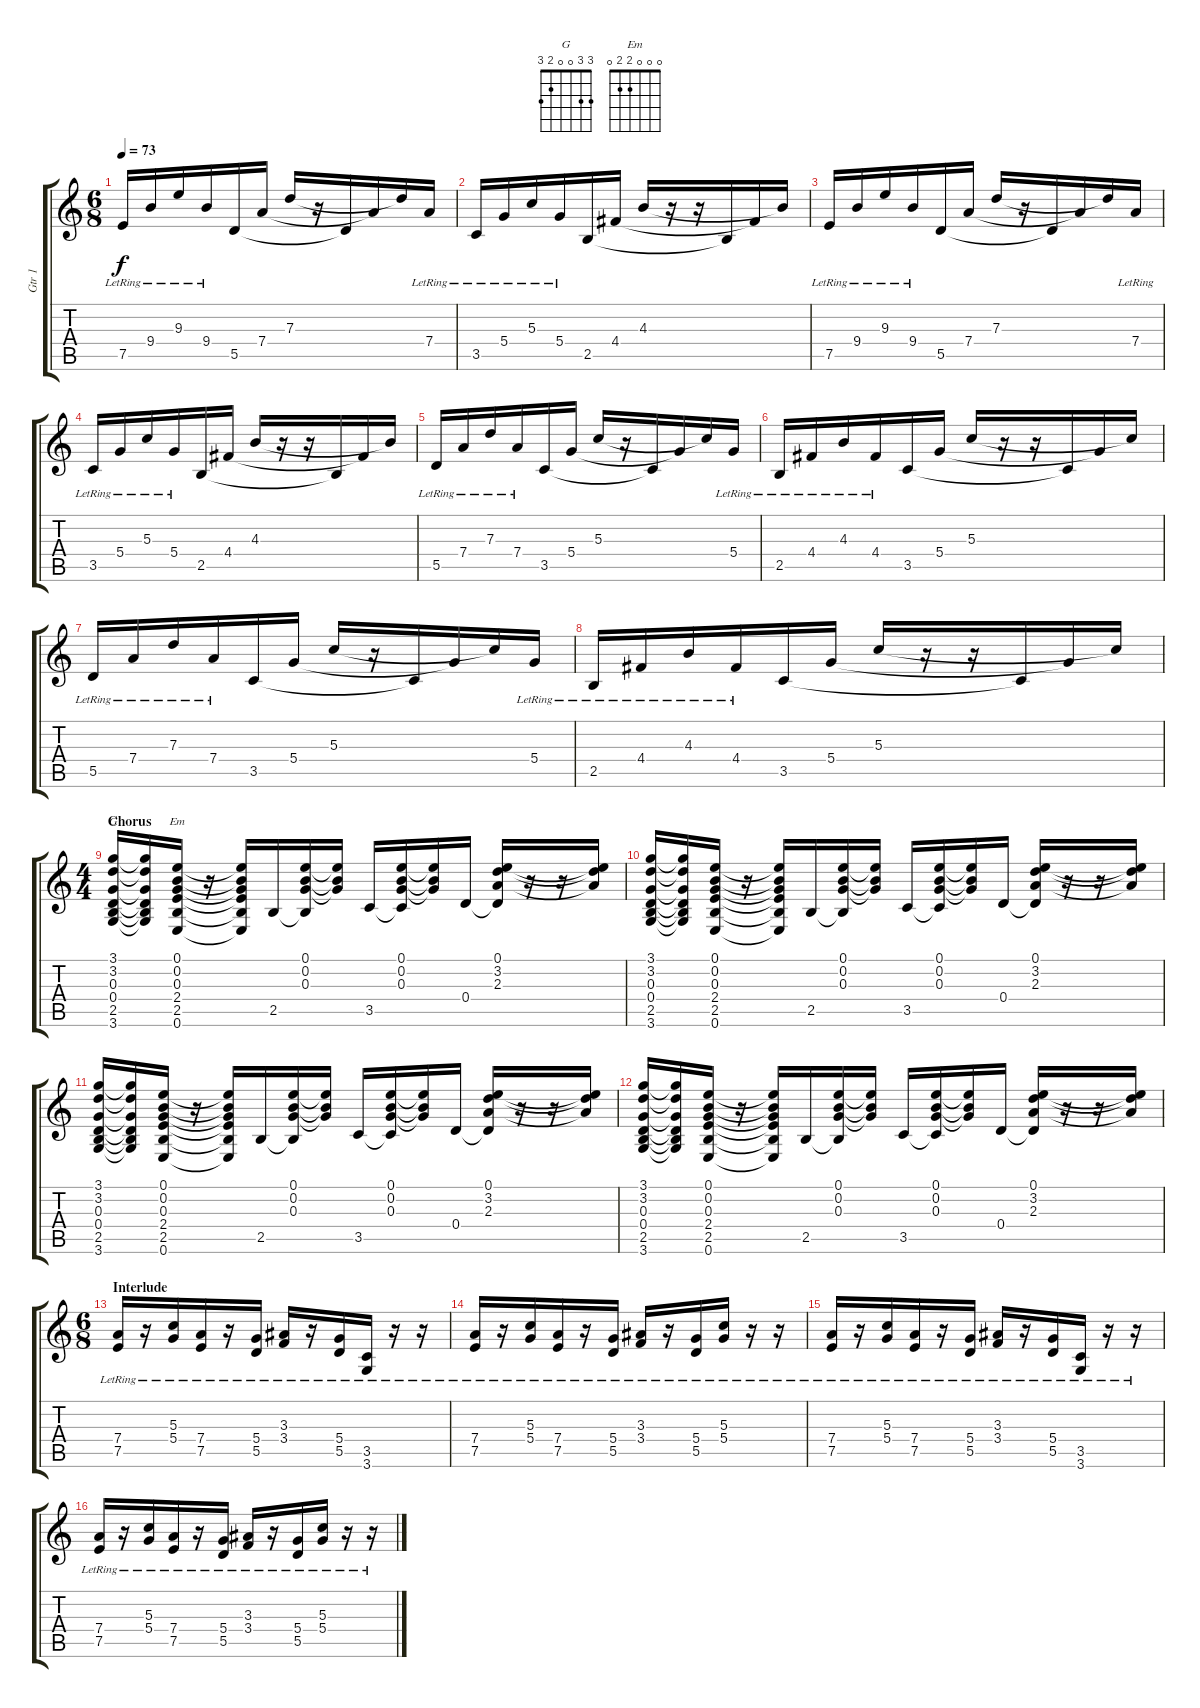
\track ("Gtr 1" "Gtr 1") {instrument overdrivenguitar}
\staff {score tabs}
\tuning (E4 B3 G3 D3 A2 E2) {hide}
\chord ("G" 3 3 0 0 2 3)
\chord ("Em" 0 0 0 2 2 0)
\ts (6 8)
\tempo 73
\clef g2
\ks c
7.5{lr}.16{dy f} 9.4{lr}.16 9.3{lr}.16 9.4{lr}.16 5.5.16 7.4.16 7.3.16 r.16 5.5{t}.16 7.4{t}.16 7.3{t}.16 7.4{lr}.16 |
3.5{lr}.16 5.4{lr}.16 5.3{lr}.16 5.4{lr}.16 2.5.16 4.4.16 4.3.16 r.16 r.16 2.5{t}.16 4.4{t}.16 4.3{t}.16 |
7.5{lr}.16 9.4{lr}.16 9.3{lr}.16 9.4{lr}.16 5.5.16 7.4.16 7.3.16 r.16 5.5{t}.16 7.4{t}.16 7.3{t}.16 7.4{lr}.16 |
3.5{lr}.16 5.4{lr}.16 5.3{lr}.16 5.4{lr}.16 2.5.16 4.4.16 4.3.16 r.16 r.16 2.5{t}.16 4.4{t}.16 4.3{t}.16 |
5.5{lr}.16 7.4{lr}.16 7.3{lr}.16 7.4{lr}.16 3.5.16 5.4.16 5.3.16 r.16 3.5{t}.16 5.4{t}.16 5.3{t}.16 5.4{lr}.16 |
2.5{lr}.16 4.4{lr}.16 4.3{lr}.16 4.4{lr}.16 3.5.16 5.4.16 5.3.16 r.16 r.16 3.5{t}.16 5.4{t}.16 5.3{t}.16 |
5.5{lr}.16 7.4{lr}.16 7.3{lr}.16 7.4{lr}.16 3.5.16 5.4.16 5.3.16 r.16 3.5{t}.16 5.4{t}.16 5.3{t}.16 5.4{lr}.16 |
2.5{lr}.16 4.4{lr}.16 4.3{lr}.16 4.4{lr}.16 3.5.16 5.4.16 5.3.16 r.16 r.16 3.5{t}.16 5.4{t}.16 5.3{t}.16 |
\ts (4 4)
\section ("" "Chorus")
(3.1 3.2 0.3 0.4 2.5 3.6).16{ch "G"} (3.1{t} 3.2{t} 0.3{t} 0.4{t} 2.5{t} 3.6{t}).16 (0.1 0.2 0.3 2.4 2.5 0.6).16{ch "Em"} r.16 (0.1{t} 0.2{t} 0.3{t} 2.4{t} 2.5{t} 0.6{t}).16 2.5.16 (0.1 0.2 0.3 2.5{t}).16 (0.1{t} 0.2{t} 0.3{t}).16 3.5.16 (0.1 0.2 0.3 3.5{t}).16 (0.1{t} 0.2{t} 0.3{t}).16 0.4.16 (0.1 3.2 2.3 0.4{t}).16 r.16 r.16 (0.1{t} 3.2{t} 2.3{t}).16 |
(3.1 3.2 0.3 0.4 2.5 3.6).16 (3.1{t} 3.2{t} 0.3{t} 0.4{t} 2.5{t} 3.6{t}).16 (0.1 0.2 0.3 2.4 2.5 0.6).16 r.16 (0.1{t} 0.2{t} 0.3{t} 2.4{t} 2.5{t} 0.6{t}).16 2.5.16 (0.1 0.2 0.3 2.5{t}).16 (0.1{t} 0.2{t} 0.3{t}).16 3.5.16 (0.1 0.2 0.3 3.5{t}).16 (0.1{t} 0.2{t} 0.3{t}).16 0.4.16 (0.1 3.2 2.3 0.4{t}).16 r.16 r.16 (0.1{t} 3.2{t} 2.3{t}).16 |
(3.1 3.2 0.3 0.4 2.5 3.6).16 (3.1{t} 3.2{t} 0.3{t} 0.4{t} 2.5{t} 3.6{t}).16 (0.1 0.2 0.3 2.4 2.5 0.6).16 r.16 (0.1{t} 0.2{t} 0.3{t} 2.4{t} 2.5{t} 0.6{t}).16 2.5.16 (0.1 0.2 0.3 2.5{t}).16 (0.1{t} 0.2{t} 0.3{t}).16 3.5.16 (0.1 0.2 0.3 3.5{t}).16 (0.1{t} 0.2{t} 0.3{t}).16 0.4.16 (0.1 3.2 2.3 0.4{t}).16 r.16 r.16 (0.1{t} 3.2{t} 2.3{t}).16 |
(3.1 3.2 0.3 0.4 2.5 3.6).16 (3.1{t} 3.2{t} 0.3{t} 0.4{t} 2.5{t} 3.6{t}).16 (0.1 0.2 0.3 2.4 2.5 0.6).16 r.16 (0.1{t} 0.2{t} 0.3{t} 2.4{t} 2.5{t} 0.6{t}).16 2.5.16 (0.1 0.2 0.3 2.5{t}).16 (0.1{t} 0.2{t} 0.3{t}).16 3.5.16 (0.1 0.2 0.3 3.5{t}).16 (0.1{t} 0.2{t} 0.3{t}).16 0.4.16 (0.1 3.2 2.3 0.4{t}).16 r.16 r.16 (0.1{t} 3.2{t} 2.3{t}).16 |
\ts (6 8)
\section ("" "Interlude")
(7.4{lr} 7.5{lr}).16 r.16 (5.3{lr} 5.4{lr}).16 (7.4{lr} 7.5{lr}).16 r.16 (5.4{lr} 5.5{lr}).16 (3.3{lr} 3.4{lr}).16 r.16 (5.4{lr} 5.5{lr}).16 (3.5{lr} 3.6{lr}).16 r.16 r.16 |
(7.4{lr} 7.5{lr}).16 r.16 (5.3{lr} 5.4{lr}).16 (7.4{lr} 7.5{lr}).16 r.16 (5.4{lr} 5.5{lr}).16 (3.3{lr} 3.4{lr}).16 r.16 (5.4{lr} 5.5{lr}).16 (5.3{lr} 5.4{lr}).16 r.16 r.16 |
(7.4{lr} 7.5{lr}).16 r.16 (5.3{lr} 5.4{lr}).16 (7.4{lr} 7.5{lr}).16 r.16 (5.4{lr} 5.5{lr}).16 (3.3{lr} 3.4{lr}).16 r.16 (5.4{lr} 5.5{lr}).16 (3.5{lr} 3.6{lr}).16 r.16 r.16 |
(7.4{lr} 7.5{lr}).16 r.16 (5.3{lr} 5.4{lr}).16 (7.4{lr} 7.5{lr}).16 r.16 (5.4{lr} 5.5{lr}).16 (3.3{lr} 3.4{lr}).16 r.16 (5.4{lr} 5.5{lr}).16 (5.3{lr} 5.4{lr}).16 r.16 r.16
